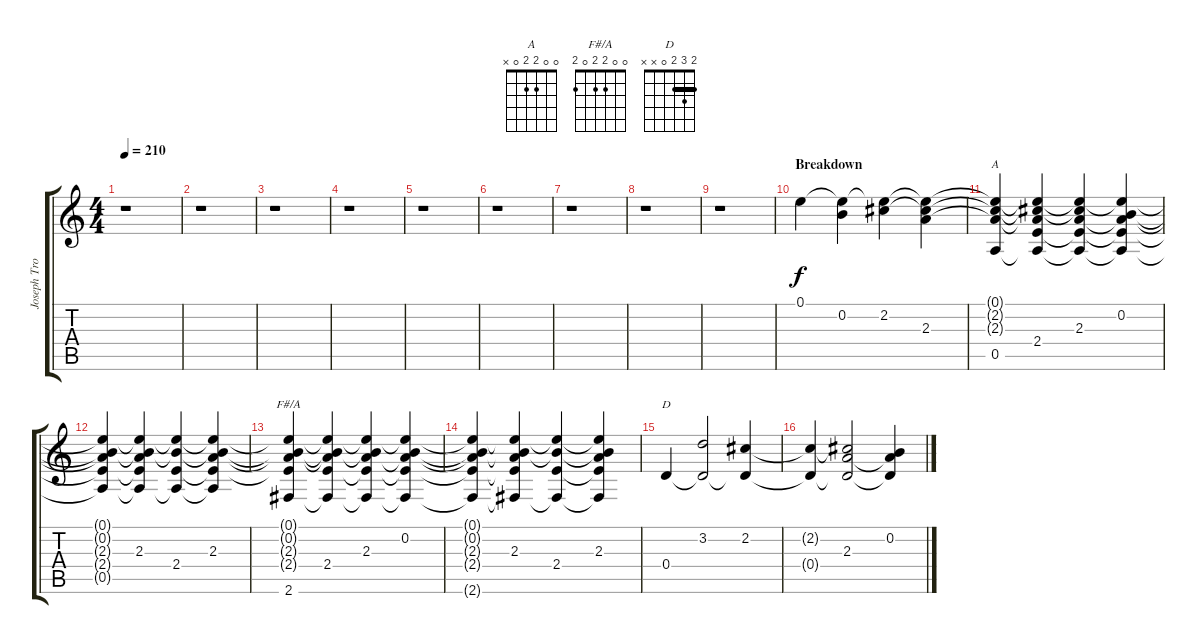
\track ("Joseph Trohman (Acoustic Guitar)" "Joseph Tro") {instrument acousticguitarsteel}
\staff {score tabs}
\tuning (E4 B3 G3 D3 A2 E2) {hide}
\chord ("A" 0 0 2 2 0 x)
\chord ("F#/A" 0 0 2 2 0 2)
\chord ("D" 2 3 2 0 x x) {barre 2}
\ts (4 4)
\tempo 210
\clef g2
\ks c
r.1{dy f} |
r.1 |
r.1 |
r.1 |
r.1 |
r.1 |
r.1 |
r.1 |
r.1 |
\section ("" "Breakdown")
0.1.4 (0.1{t} 0.2).4 (0.1{t} 2.2).4 (0.1{t} 2.2{t} 2.3).4 |
(0.1{t} 2.2{t} 2.3{t} 0.5).4{ch "A"} (0.1{t} 2.2{t} 2.3{t} 2.4 0.5{t}).4 (0.1{t} 2.2{t} 2.3 2.4{t} 0.5{t}).4 (0.1{t} 0.2 2.3{t} 2.4{t} 0.5{t}).4 |
(0.1{t} 0.2{t} 2.3{t} 2.4{t} 0.5{t}).4 (0.1{t} 0.2{t} 2.3 2.4{t} 0.5{t}).4 (0.1{t} 0.2{t} 2.4 0.5{t}).4 (0.1{t} 0.2{t} 2.3 2.4{t} 0.5{t}).4 |
(0.1{t} 0.2{t} 2.3{t} 2.4{t} 2.6).4{ch "F#/A"} (0.1{t} 0.2{t} 2.3{t} 2.4 2.6{t}).4 (0.1{t} 0.2{t} 2.3 2.4{t} 2.6{t}).4 (0.1{t} 0.2 2.3{t} 2.4{t} 2.6{t}).4 |
(0.1{t} 0.2{t} 2.3{t} 2.4{t} 2.6{t}).4 (0.1{t} 0.2{t} 2.3 2.4{t} 2.6{t}).4 (0.1{t} 0.2{t} 2.4 2.6{t}).4 (0.1{t} 0.2{t} 2.3 2.4{t} 2.6{t}).4 |
0.4.4{ch "D"} (3.2 0.4{t}).2 (2.2 0.4{t}).4 |
(2.2{t} 0.4{t}).4 (2.2{t} 2.3 0.4{t}).2 (0.2 2.3{t} 0.4{t}).4
